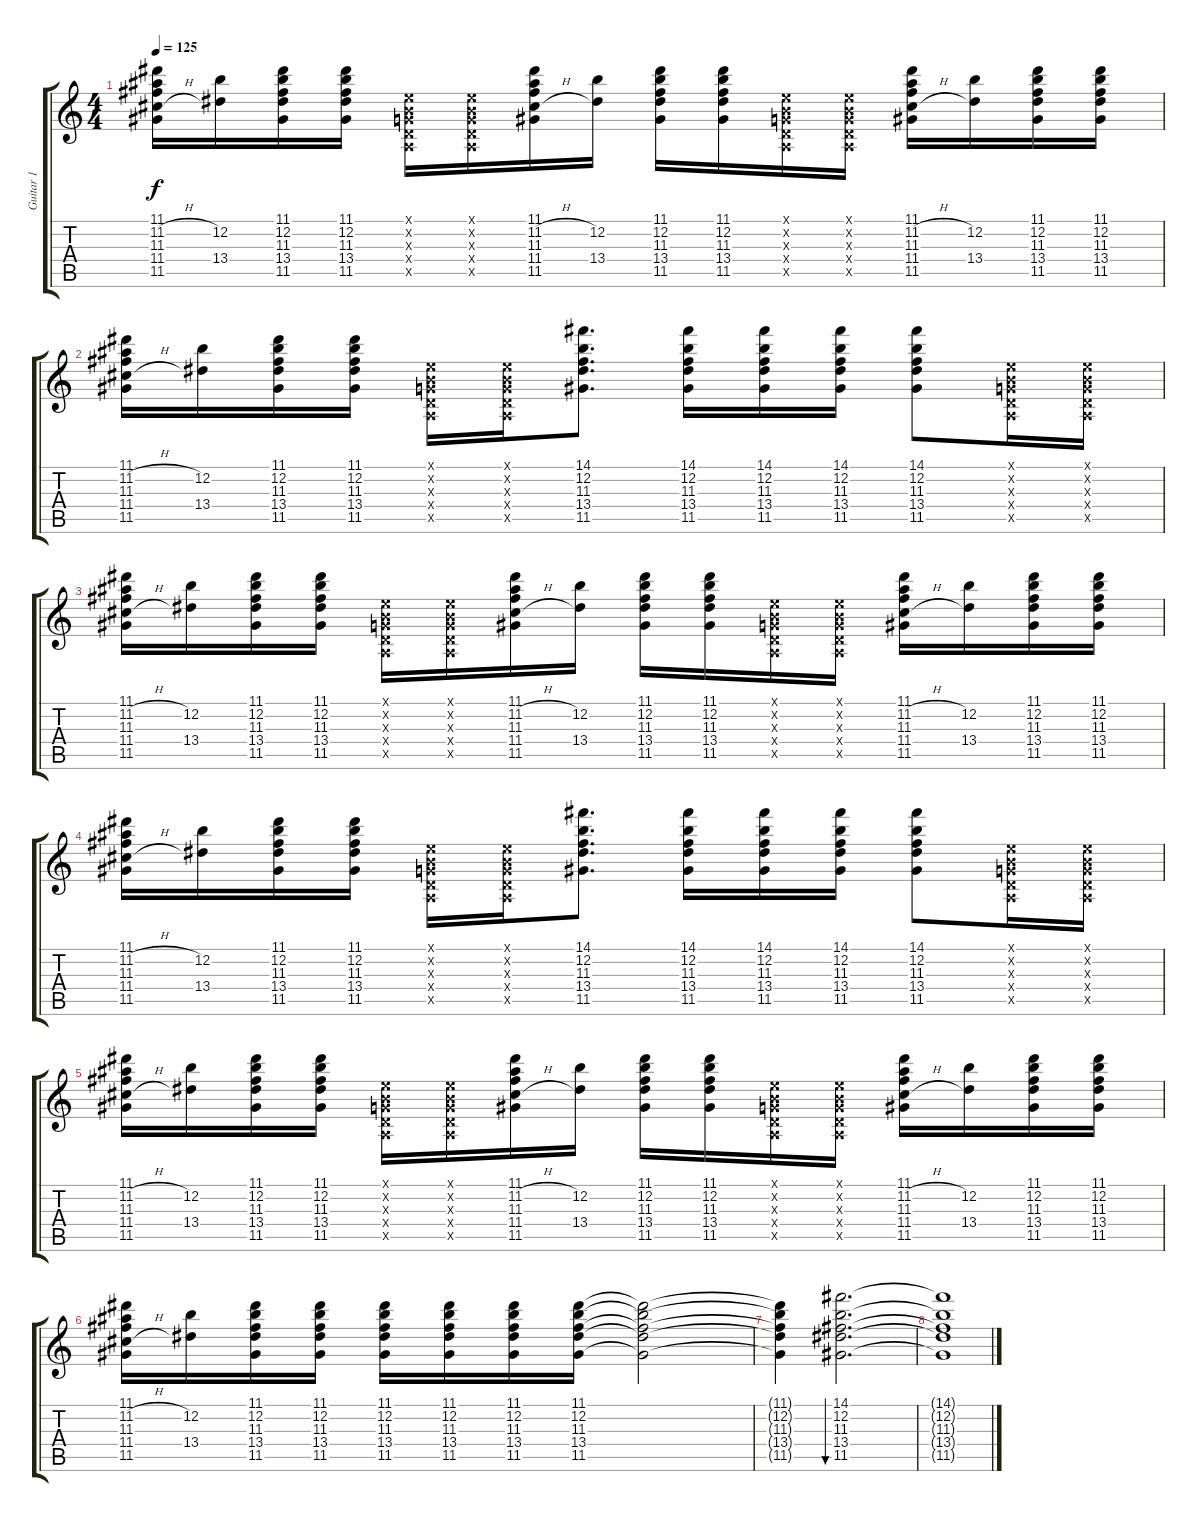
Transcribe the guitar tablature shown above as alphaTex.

\track ("Guitar 1" "Guitar 1") {instrument acousticguitarsteel}
\staff {score tabs}
\tuning (E4 B3 G3 D3 A2 E2) {hide}
\ts (4 4)
\tempo 125
\clef g2
\ks c
(11.1 11.2{h} 11.3 11.4{h} 11.5).16{dy f} (12.2 13.4).16 (11.1 12.2 11.3 13.4 11.5).16 (11.1 12.2 11.3 13.4 11.5).16 (0.1{x} 0.2{x} 0.3{x} 0.4{x} 0.5{x}).16 (0.1{x} 0.2{x} 0.3{x} 0.4{x} 0.5{x}).16 (11.1 11.2{h} 11.3 11.4{h} 11.5).16 (12.2 13.4).16 (11.1 12.2 11.3 13.4 11.5).16 (11.1 12.2 11.3 13.4 11.5).16 (0.1{x} 0.2{x} 0.3{x} 0.4{x} 0.5{x}).16 (0.1{x} 0.2{x} 0.3{x} 0.4{x} 0.5{x}).16 (11.1 11.2{h} 11.3 11.4{h} 11.5).16 (12.2 13.4).16 (11.1 12.2 11.3 13.4 11.5).16 (11.1 12.2 11.3 13.4 11.5).16 |
(11.1 11.2{h} 11.3 11.4{h} 11.5).16 (12.2 13.4).16 (11.1 12.2 11.3 13.4 11.5).16 (11.1 12.2 11.3 13.4 11.5).16 (0.1{x} 0.2{x} 0.3{x} 0.4{x} 0.5{x}).16 (0.1{x} 0.2{x} 0.3{x} 0.4{x} 0.5{x}).16 (14.1 12.2 11.3 13.4 11.5).8{d} (14.1 12.2 11.3 13.4 11.5).16 (14.1 12.2 11.3 13.4 11.5).16 (14.1 12.2 11.3 13.4 11.5).16 (14.1 12.2 11.3 13.4 11.5).8 (0.1{x} 0.2{x} 0.3{x} 0.4{x} 0.5{x}).16 (0.1{x} 0.2{x} 0.3{x} 0.4{x} 0.5{x}).16 |
(11.1 11.2{h} 11.3 11.4{h} 11.5).16 (12.2 13.4).16 (11.1 12.2 11.3 13.4 11.5).16 (11.1 12.2 11.3 13.4 11.5).16 (0.1{x} 0.2{x} 0.3{x} 0.4{x} 0.5{x}).16 (0.1{x} 0.2{x} 0.3{x} 0.4{x} 0.5{x}).16 (11.1 11.2{h} 11.3 11.4{h} 11.5).16 (12.2 13.4).16 (11.1 12.2 11.3 13.4 11.5).16 (11.1 12.2 11.3 13.4 11.5).16 (0.1{x} 0.2{x} 0.3{x} 0.4{x} 0.5{x}).16 (0.1{x} 0.2{x} 0.3{x} 0.4{x} 0.5{x}).16 (11.1 11.2{h} 11.3 11.4{h} 11.5).16 (12.2 13.4).16 (11.1 12.2 11.3 13.4 11.5).16 (11.1 12.2 11.3 13.4 11.5).16 |
(11.1 11.2{h} 11.3 11.4{h} 11.5).16 (12.2 13.4).16 (11.1 12.2 11.3 13.4 11.5).16 (11.1 12.2 11.3 13.4 11.5).16 (0.1{x} 0.2{x} 0.3{x} 0.4{x} 0.5{x}).16 (0.1{x} 0.2{x} 0.3{x} 0.4{x} 0.5{x}).16 (14.1 12.2 11.3 13.4 11.5).8{d} (14.1 12.2 11.3 13.4 11.5).16 (14.1 12.2 11.3 13.4 11.5).16 (14.1 12.2 11.3 13.4 11.5).16 (14.1 12.2 11.3 13.4 11.5).8 (0.1{x} 0.2{x} 0.3{x} 0.4{x} 0.5{x}).16 (0.1{x} 0.2{x} 0.3{x} 0.4{x} 0.5{x}).16 |
(11.1 11.2{h} 11.3 11.4{h} 11.5).16 (12.2 13.4).16 (11.1 12.2 11.3 13.4 11.5).16 (11.1 12.2 11.3 13.4 11.5).16 (0.1{x} 0.2{x} 0.3{x} 0.4{x} 0.5{x}).16 (0.1{x} 0.2{x} 0.3{x} 0.4{x} 0.5{x}).16 (11.1 11.2{h} 11.3 11.4{h} 11.5).16 (12.2 13.4).16 (11.1 12.2 11.3 13.4 11.5).16 (11.1 12.2 11.3 13.4 11.5).16 (0.1{x} 0.2{x} 0.3{x} 0.4{x} 0.5{x}).16 (0.1{x} 0.2{x} 0.3{x} 0.4{x} 0.5{x}).16 (11.1 11.2{h} 11.3 11.4{h} 11.5).16 (12.2 13.4).16 (11.1 12.2 11.3 13.4 11.5).16 (11.1 12.2 11.3 13.4 11.5).16 |
(11.1 11.2{h} 11.3 11.4{h} 11.5).16 (12.2 13.4).16 (11.1 12.2 11.3 13.4 11.5).16 (11.1 12.2 11.3 13.4 11.5).16 (11.1 12.2 11.3 13.4 11.5).16 (11.1 12.2 11.3 13.4 11.5).16 (11.1 12.2 11.3 13.4 11.5).16 (11.1 12.2 11.3 13.4 11.5).16 (11.1{t} 12.2{t} 11.3{t} 13.4{t} 11.5{t}).2 |
(11.1{t} 12.2{t} 11.3{t} 13.4{t} 11.5{t}).4 (14.1 12.2 11.3 13.4 11.5).2{d bu 240} |
(14.1{t} 12.2{t} 11.3{t} 13.4{t} 11.5{t}).1
